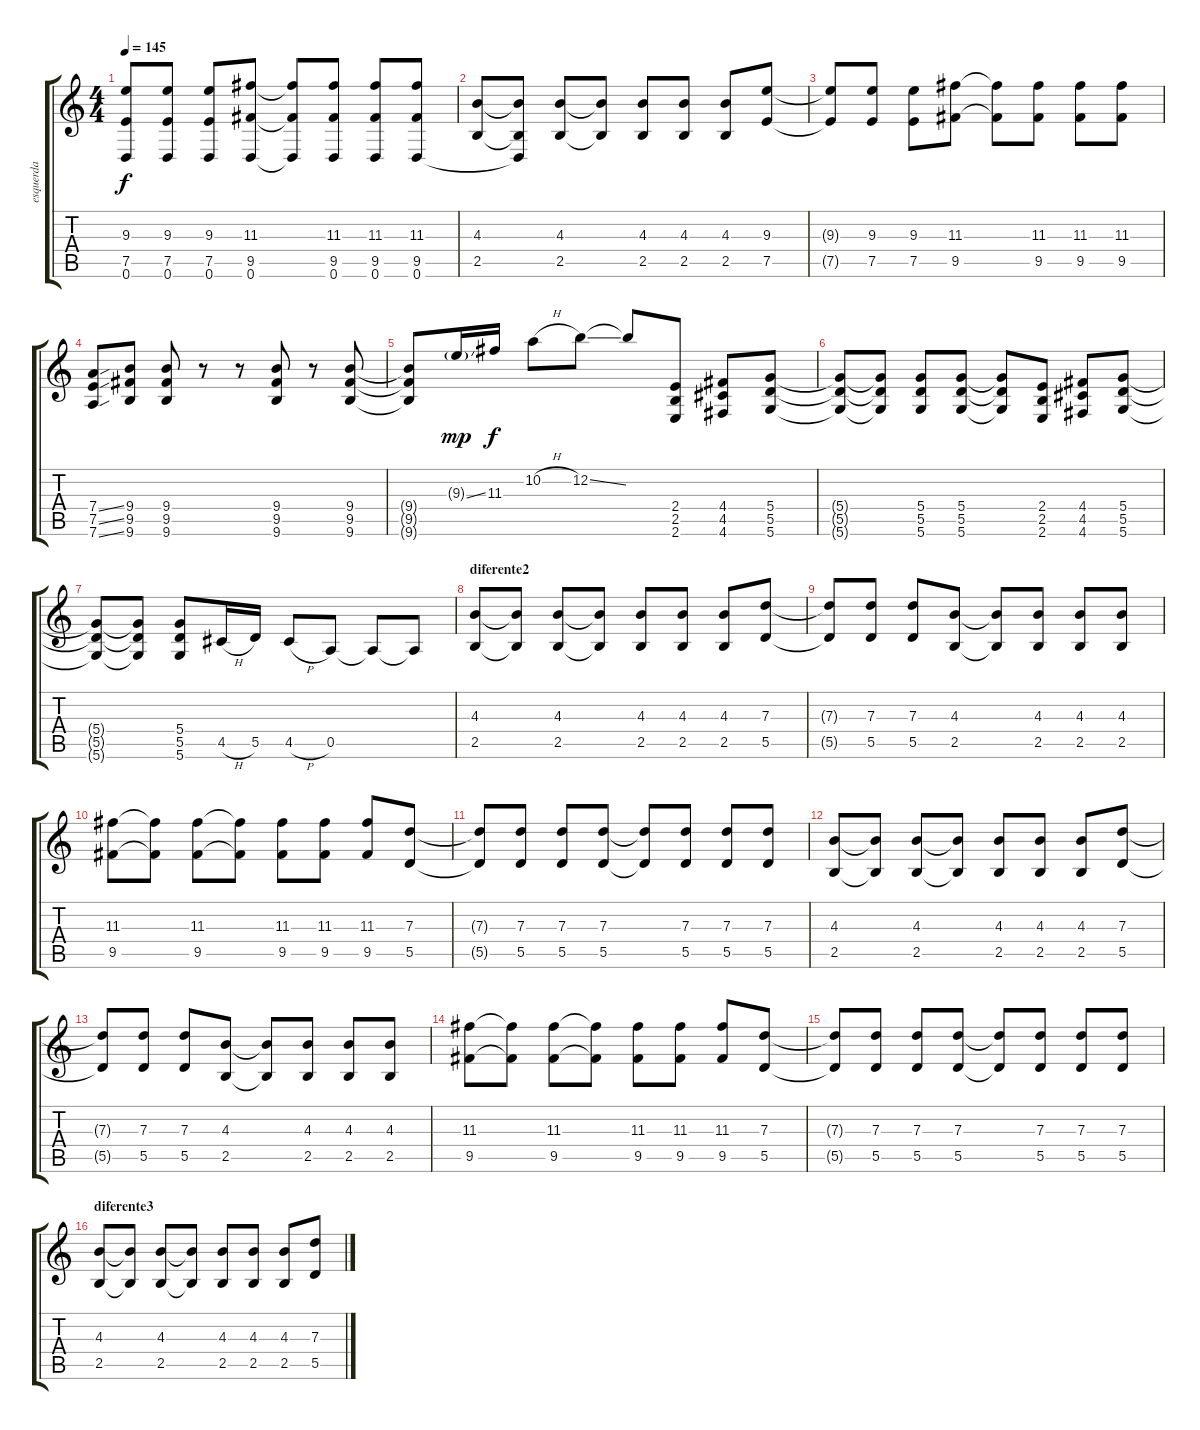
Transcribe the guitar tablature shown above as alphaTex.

\track ("esquerda" "esquerda") {instrument distortionguitar}
\staff {score tabs}
\tuning (E4 B3 G3 D3 A2 D2) {hide}
\ts (4 4)
\tempo 145
\clef g2
\ks c
(9.3{t} 7.5{t} 0.6{t}).8{dy f} (9.3 7.5 0.6).8 (9.3 7.5 0.6).8 (11.3 9.5 0.6).8 (11.3{t} 9.5{t} 0.6{t}).8 (11.3 9.5 0.6).8 (11.3 9.5 0.6).8 (11.3 9.5 0.6).8 |
(4.3 2.5).8 (4.3{t} 2.5{t} 0.6{t}).8 (4.3 2.5).8 (4.3{t} 2.5{t}).8 (4.3 2.5).8 (4.3 2.5).8 (4.3 2.5).8 (9.3 7.5).8 |
(9.3{t} 7.5{t}).8 (9.3 7.5).8 (9.3 7.5).8 (11.3 9.5).8 (11.3{t} 9.5{t}).8 (11.3 9.5).8 (11.3 9.5).8 (11.3 9.5).8 |
(7.4{ss} 7.5{ss} 7.6{ss}).8 (9.4 9.5 9.6).8 (9.4 9.5 9.6).8 r.8 r.8 (9.4 9.5 9.6).8 r.8 (9.4 9.5 9.6).8 |
(9.4{t} 9.5{t} 9.6{t}).8 9.3{ss g}.16{dy mp} 11.3.16{dy f} 10.2{h}.8 12.2{ss}.8 12.2{t}.8 (2.4 2.5 2.6).8 (4.4 4.5 4.6).8 (5.4 5.5 5.6).8 |
(5.4{t} 5.5{t} 5.6{t}).8 (5.4{t} 5.5{t} 5.6{t}).8 (5.4 5.5 5.6).8 (5.4 5.5 5.6).8 (5.4{t} 5.5{t} 5.6{t}).8 (2.4 2.5 2.6).8 (4.4 4.5 4.6).8 (5.4 5.5 5.6).8 |
(5.4{t} 5.5{t} 5.6{t}).8 (5.4{t} 5.5{t} 5.6{t}).8 (5.4 5.5 5.6).8 4.5{h}.16 5.5.16 4.5{h}.8 0.5.8 0.5{t}.8 0.5{t}.8 |
\section ("" "diferente2")
(4.3 2.5).8 (4.3{t} 2.5{t}).8 (4.3 2.5).8 (4.3{t} 2.5{t}).8 (4.3 2.5).8 (4.3 2.5).8 (4.3 2.5).8 (7.3 5.5).8 |
(7.3{t} 5.5{t}).8 (7.3 5.5).8 (7.3 5.5).8 (4.3 2.5).8 (4.3{t} 2.5{t}).8 (4.3 2.5).8 (4.3 2.5).8 (4.3 2.5).8 |
(11.3 9.5).8 (11.3{t} 9.5{t}).8 (11.3 9.5).8 (11.3{t} 9.5{t}).8 (11.3 9.5).8 (11.3 9.5).8 (11.3 9.5).8 (7.3 5.5).8 |
(7.3{t} 5.5{t}).8 (7.3 5.5).8 (7.3 5.5).8 (7.3 5.5).8 (7.3{t} 5.5{t}).8 (7.3 5.5).8 (7.3 5.5).8 (7.3 5.5).8 |
(4.3 2.5).8 (4.3{t} 2.5{t}).8 (4.3 2.5).8 (4.3{t} 2.5{t}).8 (4.3 2.5).8 (4.3 2.5).8 (4.3 2.5).8 (7.3 5.5).8 |
(7.3{t} 5.5{t}).8 (7.3 5.5).8 (7.3 5.5).8 (4.3 2.5).8 (4.3{t} 2.5{t}).8 (4.3 2.5).8 (4.3 2.5).8 (4.3 2.5).8 |
(11.3 9.5).8 (11.3{t} 9.5{t}).8 (11.3 9.5).8 (11.3{t} 9.5{t}).8 (11.3 9.5).8 (11.3 9.5).8 (11.3 9.5).8 (7.3 5.5).8 |
(7.3{t} 5.5{t}).8 (7.3 5.5).8 (7.3 5.5).8 (7.3 5.5).8 (7.3{t} 5.5{t}).8 (7.3 5.5).8 (7.3 5.5).8 (7.3 5.5).8 |
\section ("" "diferente3")
(4.3 2.5).8 (4.3{t} 2.5{t}).8 (4.3 2.5).8 (4.3{t} 2.5{t}).8 (4.3 2.5).8 (4.3 2.5).8 (4.3 2.5).8 (7.3 5.5).8
